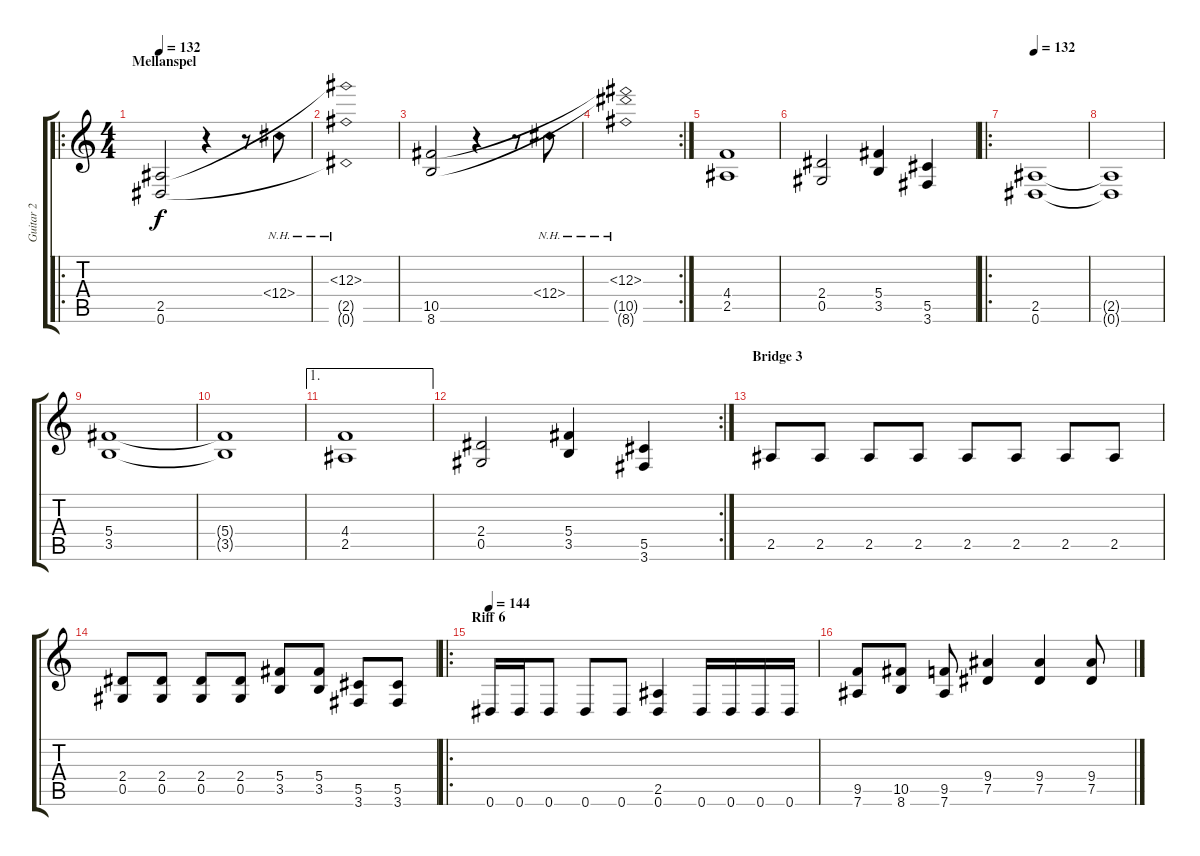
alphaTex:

\track ("Guitar 2" "Guitar 2") {instrument distortionguitar}
\staff {score tabs}
\tuning (Eb4 Bb3 Gb3 Db3 Ab2 Eb2) {hide}
\ro
\ts (4 4)
\section ("" "Mellanspel")
\tempo 132
\clef g2
\ks c
(2.5 0.6).2{dy f} r.4 r.8 12.4{nh}.8 |
(12.3{nh} 2.5{nh t} 0.6{nh t}).1 |
(10.5 8.6).2 r.4 r.8 12.4{nh}.8 |
\rc 2
(12.3{nh} 10.5{nh t} 8.6{nh t}).1 |
(4.4 2.5).1 |
(2.4 0.5).2 (5.4 3.5).4 (5.5 3.6).4 |
\ro
\tempo 132
(2.5 0.6).1 |
(2.5{t} 0.6{t}).1 |
(5.4 3.5).1 |
(5.4{t} 3.5{t}).1 |
\ae 1
(4.4 2.5).1 |
\rc 2
(2.4 0.5).2 (5.4 3.5).4 (5.5 3.6).4 |
\section ("" "Bridge 3")
2.5.8 2.5.8 2.5.8 2.5.8 2.5.8 2.5.8 2.5.8 2.5.8 |
(2.4 0.5).8 (2.4 0.5).8 (2.4 0.5).8 (2.4 0.5).8 (5.4 3.5).8 (5.4 3.5).8 (5.5 3.6).8 (5.5 3.6).8 |
\ro
\section ("" "Riff 6")
\tempo 144
0.6.16 0.6.16 0.6.8 0.6.8 0.6.8 (2.5 0.6).4 0.6.16 0.6.16 0.6.16 0.6.16 |
(9.5 7.6).8 (10.5 8.6).8 (9.5 7.6).8 (9.4 7.5).4 (9.4 7.5).4 (9.4 7.5).8
